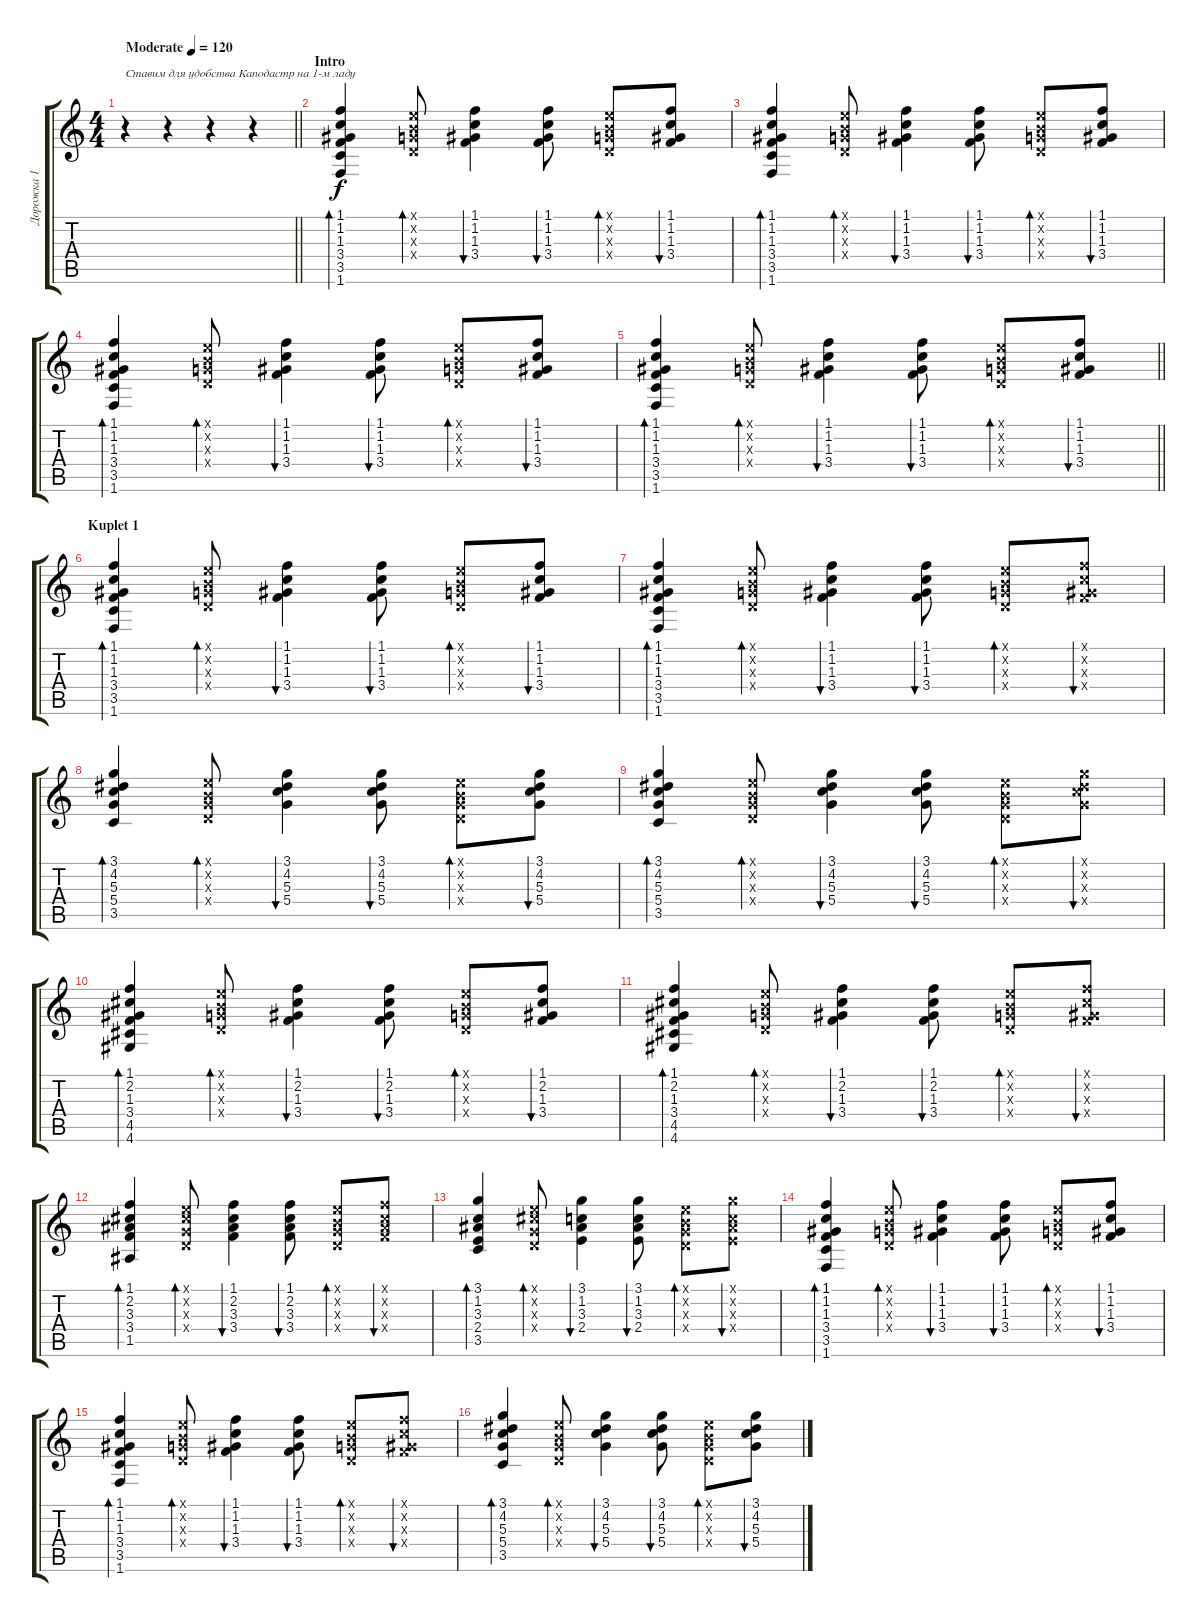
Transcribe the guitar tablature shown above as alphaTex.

\track ("Дорожка 1" "Дорожка 1") {instrument acousticguitarsteel}
\staff {score tabs}
\tuning (E4 B3 G3 D3 A2 E2) {hide}
\ts (4 4)
\tempo (120 "Moderate")
\clef g2
\barLineRight lightlight
\ks c
r.4{txt "Ставим для удобства Каподастр на 1-м ладу" dy f instrument acousticguitarsteel} r.4 r.4 r.4 |
\section ("" "Intro")
(1.1 1.2 1.3 3.4 3.5 1.6).4{bd 60} (0.1{x} 0.2{x} 0.3{x} 0.4{x}).8{bd 60} (1.1 1.2 1.3 3.4).4{bu 60} (1.1 1.2 1.3 3.4).8{bu 60} (0.1{x} 0.2{x} 0.3{x} 0.4{x}).8{bd 60} (1.1 1.2 1.3 3.4).8{bu 60} |
(1.1 1.2 1.3 3.4 3.5 1.6).4{bd 60} (0.1{x} 0.2{x} 0.3{x} 0.4{x}).8{bd 60} (1.1 1.2 1.3 3.4).4{bu 60} (1.1 1.2 1.3 3.4).8{bu 60} (0.1{x} 0.2{x} 0.3{x} 0.4{x}).8{bd 60} (1.1 1.2 1.3 3.4).8{bu 60} |
(1.1 1.2 1.3 3.4 3.5 1.6).4{bd 60} (0.1{x} 0.2{x} 0.3{x} 0.4{x}).8{bd 60} (1.1 1.2 1.3 3.4).4{bu 60} (1.1 1.2 1.3 3.4).8{bu 60} (0.1{x} 0.2{x} 0.3{x} 0.4{x}).8{bd 60} (1.1 1.2 1.3 3.4).8{bu 60} |
\barLineRight lightlight
(1.1 1.2 1.3 3.4 3.5 1.6).4{bd 60} (0.1{x} 0.2{x} 0.3{x} 0.4{x}).8{bd 60} (1.1 1.2 1.3 3.4).4{bu 60} (1.1 1.2 1.3 3.4).8{bu 60} (0.1{x} 0.2{x} 0.3{x} 0.4{x}).8{bd 60} (1.1 1.2 1.3 3.4).8{bu 60} |
\section ("" "Kuplet 1")
(1.1 1.2 1.3 3.4 3.5 1.6).4{bd 60} (0.1{x} 0.2{x} 0.3{x} 0.4{x}).8{bd 60} (1.1 1.2 1.3 3.4).4{bu 60} (1.1 1.2 1.3 3.4).8{bu 60} (0.1{x} 0.2{x} 0.3{x} 0.4{x}).8{bd 60} (1.1 1.2 1.3 3.4).8{bu 60} |
(1.1 1.2 1.3 3.4 3.5 1.6).4{bd 60} (0.1{x} 0.2{x} 0.3{x} 0.4{x}).8{bd 60} (1.1 1.2 1.3 3.4).4{bu 60} (1.1 1.2 1.3 3.4).8{bu 60} (0.1{x} 0.2{x} 0.3{x} 0.4{x}).8{bd 60} (1.1{x} 1.2{x} 1.3{x} 3.4{x}).8{bu 60} |
(3.1 4.2 5.3 5.4 3.5).4{bd 60} (0.1{x} 0.2{x} 0.3{x} 0.4{x}).8{bd 60} (3.1 4.2 5.3 5.4).4{bu 60} (3.1 4.2 5.3 5.4).8{bu 60} (0.1{x} 0.2{x} 0.3{x} 0.4{x}).8{bd 60} (3.1 4.2 5.3 5.4).8{bu 60} |
(3.1 4.2 5.3 5.4 3.5).4{bd 60} (0.1{x} 0.2{x} 0.3{x} 0.4{x}).8{bd 60} (3.1 4.2 5.3 5.4).4{bu 60} (3.1 4.2 5.3 5.4).8{bu 60} (0.1{x} 0.2{x} 0.3{x} 0.4{x}).8{bd 60} (3.1{x} 4.2{x} 5.3{x} 5.4{x}).8{bu 60} |
(1.1 2.2 1.3 3.4 4.5 4.6).4{bd 60} (0.1{x} 0.2{x} 0.3{x} 0.4{x}).8{bd 60} (1.1 2.2 1.3 3.4).4{bu 60} (1.1 2.2 1.3 3.4).8{bu 60} (0.1{x} 0.2{x} 0.3{x} 0.4{x}).8{bd 60} (1.1 2.2 1.3 3.4).8{bu 60} |
(1.1 2.2 1.3 3.4 4.5 4.6).4{bd 60} (0.1{x} 0.2{x} 0.3{x} 0.4{x}).8{bd 60} (1.1 2.2 1.3 3.4).4{bu 60} (1.1 2.2 1.3 3.4).8{bu 60} (0.1{x} 0.2{x} 0.3{x} 0.4{x}).8{bd 60} (1.1{x} 2.2{x} 1.3{x} 3.4{x}).8{bu 60} |
(1.1 2.2 3.3 3.4 1.5).4{bd 60} (0.1{x} 2.2{x} 0.3{x} 0.4{x}).8{bd 60} (1.1 2.2 3.3 3.4).4{bu 60} (1.1 2.2 3.3 3.4).8{bu 60} (0.1{x} 0.2{x} 0.3{x} 0.4{x}).8{bd 60} (1.1{x} 2.2{x} 3.3{x} 3.4{x}).8{bu 60} |
(3.1 1.2 3.3 2.4 3.5).4{bd 60} (0.1{x} 2.2{x} 0.3{x} 0.4{x}).8{bd 60} (3.1 1.2 3.3 2.4).4{bu 60} (3.1 1.2 3.3 2.4).8{bu 60} (0.1{x} 0.2{x} 0.3{x} 0.4{x}).8{bd 60} (3.1{x} 1.2{x} 3.3{x} 2.4{x}).8{bu 60} |
(1.1 1.2 1.3 3.4 3.5 1.6).4{bd 60} (0.1{x} 0.2{x} 0.3{x} 0.4{x}).8{bd 60} (1.1 1.2 1.3 3.4).4{bu 60} (1.1 1.2 1.3 3.4).8{bu 60} (0.1{x} 0.2{x} 0.3{x} 0.4{x}).8{bd 60} (1.1 1.2 1.3 3.4).8{bu 60} |
(1.1 1.2 1.3 3.4 3.5 1.6).4{bd 60} (0.1{x} 0.2{x} 0.3{x} 0.4{x}).8{bd 60} (1.1 1.2 1.3 3.4).4{bu 60} (1.1 1.2 1.3 3.4).8{bu 60} (0.1{x} 0.2{x} 0.3{x} 0.4{x}).8{bd 60} (1.1{x} 1.2{x} 1.3{x} 3.4{x}).8{bu 60} |
(3.1 4.2 5.3 5.4 3.5).4{bd 60} (0.1{x} 0.2{x} 0.3{x} 0.4{x}).8{bd 60} (3.1 4.2 5.3 5.4).4{bu 60} (3.1 4.2 5.3 5.4).8{bu 60} (0.1{x} 0.2{x} 0.3{x} 0.4{x}).8{bd 60} (3.1 4.2 5.3 5.4).8{bu 60}
